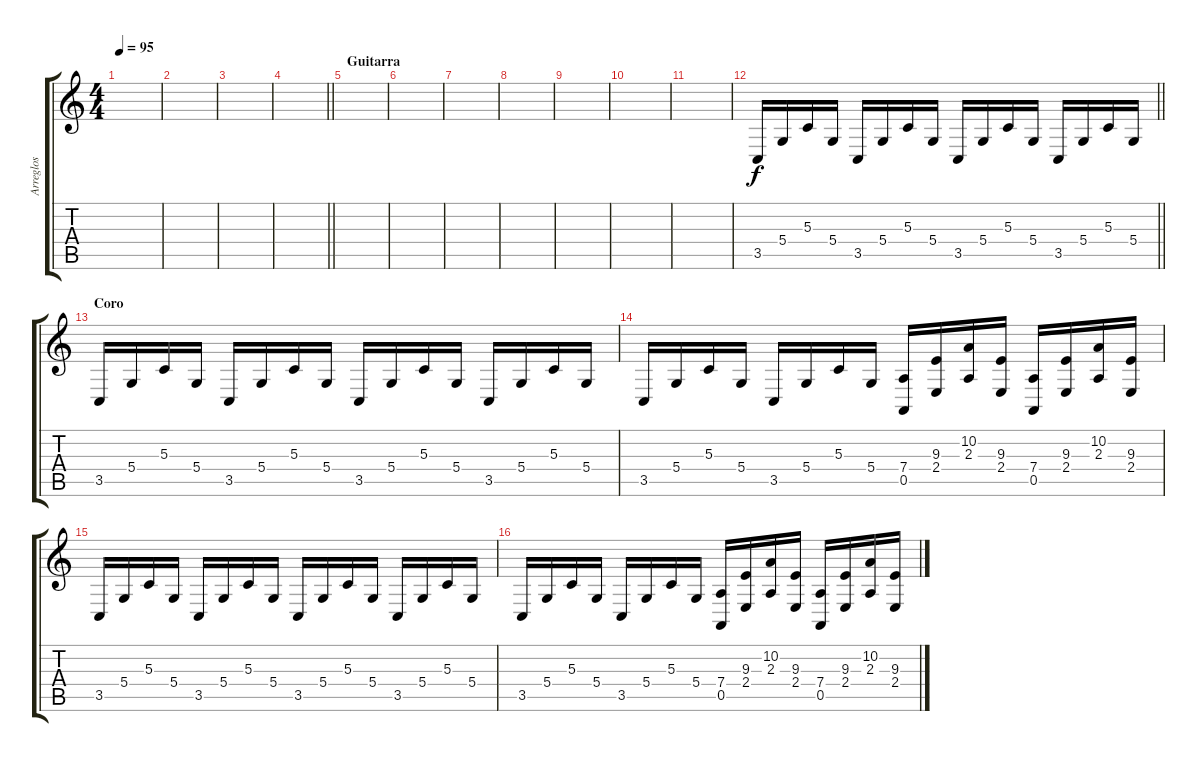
\track ("Arreglos" "Arreglos") {instrument pad1newage}
\staff {score tabs}
\tuning (E4 B3 G3 D3 A2 E2) {hide}
\ts (4 4)
\tempo 95
\clef g2
\ks c
|
|
|
\barLineRight lightlight
|
\section ("" "Guitarra")
|
|
|
|
|
|
|
\barLineRight lightlight
3.5.16 5.4.16 5.3.16 5.4.16 3.5.16 5.4.16 5.3.16 5.4.16 3.5.16 5.4.16 5.3.16 5.4.16 3.5.16 5.4.16 5.3.16 5.4.16 |
\section ("" "Coro")
3.5.16 5.4.16 5.3.16 5.4.16 3.5.16 5.4.16 5.3.16 5.4.16 3.5.16 5.4.16 5.3.16 5.4.16 3.5.16 5.4.16 5.3.16 5.4.16 |
3.5.16 5.4.16 5.3.16 5.4.16 3.5.16 5.4.16 5.3.16 5.4.16 (7.4 0.5).16 (9.3 2.4).16 (10.2 2.3).16 (9.3 2.4).16 (7.4 0.5).16 (9.3 2.4).16 (10.2 2.3).16 (9.3 2.4).16 |
3.5.16 5.4.16 5.3.16 5.4.16 3.5.16 5.4.16 5.3.16 5.4.16 3.5.16 5.4.16 5.3.16 5.4.16 3.5.16 5.4.16 5.3.16 5.4.16 |
3.5.16 5.4.16 5.3.16 5.4.16 3.5.16 5.4.16 5.3.16 5.4.16 (7.4 0.5).16 (9.3 2.4).16 (10.2 2.3).16 (9.3 2.4).16 (7.4 0.5).16 (9.3 2.4).16 (10.2 2.3).16 (9.3 2.4).16
